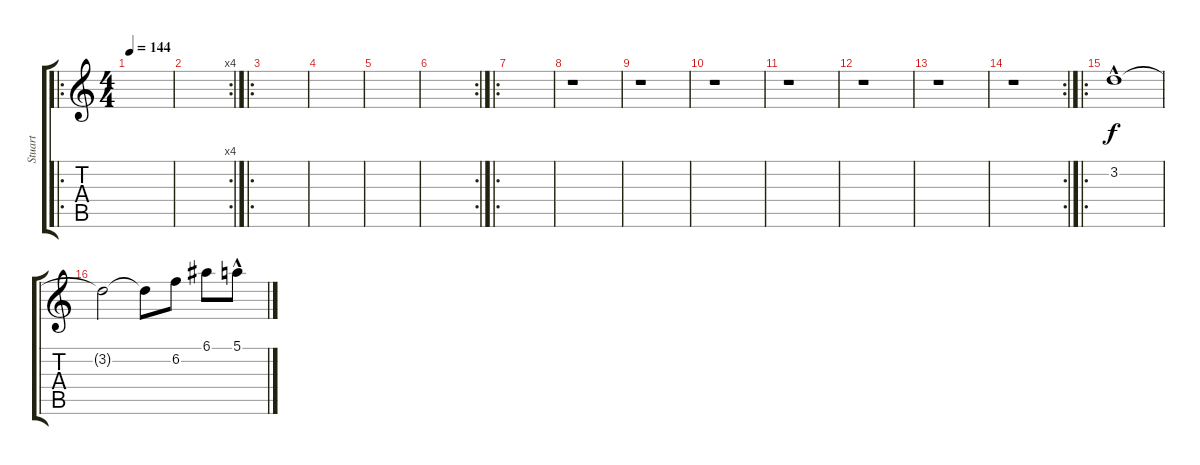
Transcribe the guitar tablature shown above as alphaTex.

\track ("Stuart" "Stuart") {instrument distortionguitar}
\staff {score tabs}
\tuning (E4 B3 G3 D3 A2 D2) {hide}
\ro
\ts (4 4)
\tempo 144
\clef g2
\ks c
|
\rc 4
|
\ro
|
|
|
\rc 2
|
\ro
|
r.1 |
r.1 |
r.1 |
r.1 |
r.1 |
r.1 |
\rc 2
r.1 |
\ro
3.2{hac}.1 |
3.2{t}.2 3.2{t}.8 6.2.8 6.1.8 5.1{hac}.8
